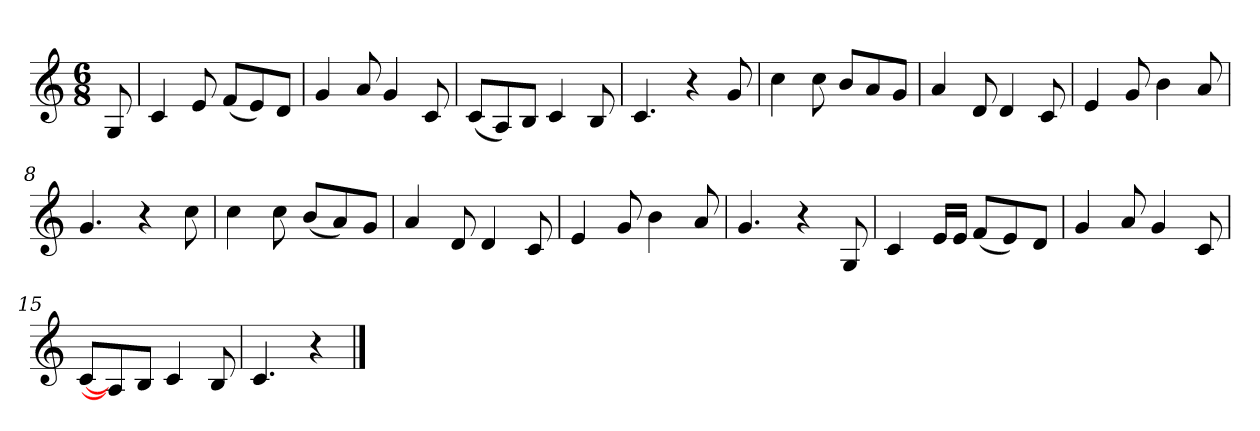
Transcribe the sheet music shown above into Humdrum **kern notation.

**kern
*part1
*staff1
*clefG2
*k[]
*C:
*M6/8
*MM80
=
8G
=1
4c
8e
(8f/L
8e/)
8d/J
=2
4g
8a
4g
8c
=3
(8c/L
8A/)
8B/J
4c
8B
=4
4.c
4r
8g
=5
4cc
8cc
8b/L
8a/
8g/J
=6
4a
8d
4d
8c
=7
4e
8g
4b
8a
=8
4.g
4r
8cc
=9
4cc
8cc
(8b/L
8a/)
8g/J
=10
4a
8d
4d
8c
=11
4e
8g
4b
8a
=12
4.g
4r
8G
=13
4c
16e/LL
16e/JJ
(8f/L
8e/)
8d/J
=14
4g
8a
4g
8c
=15
[8c/L
8A/]
8B/J
4c
8B
=16
4.c
4r
==
*-
